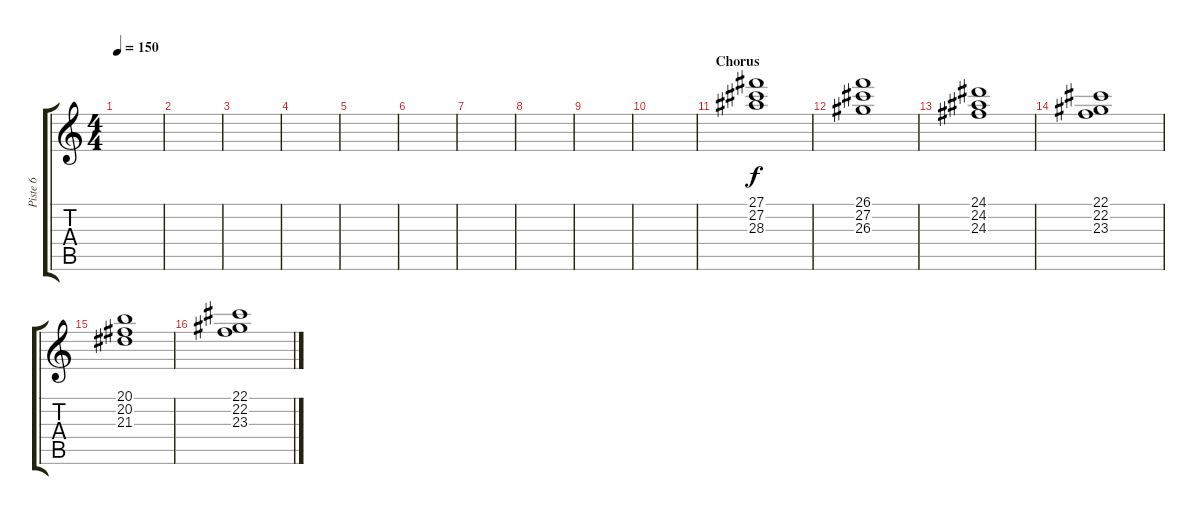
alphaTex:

\track ("Piste 6" "Piste 6") {instrument stringensemble1}
\staff {score tabs}
\tuning (Eb4 Bb3 Gb3 Db3 Ab2 Eb2) {hide}
\ts (4 4)
\tempo 150
\clef g2
\ks c
|
|
|
|
|
|
|
|
|
|
\section ("" "Chorus")
(27.1 27.2 28.3).1 |
(26.1 27.2 26.3).1 |
(24.1 24.2 24.3).1 |
(22.1 22.2 23.3).1 |
(20.1 20.2 21.3).1 |
(22.1 22.2 23.3).1
